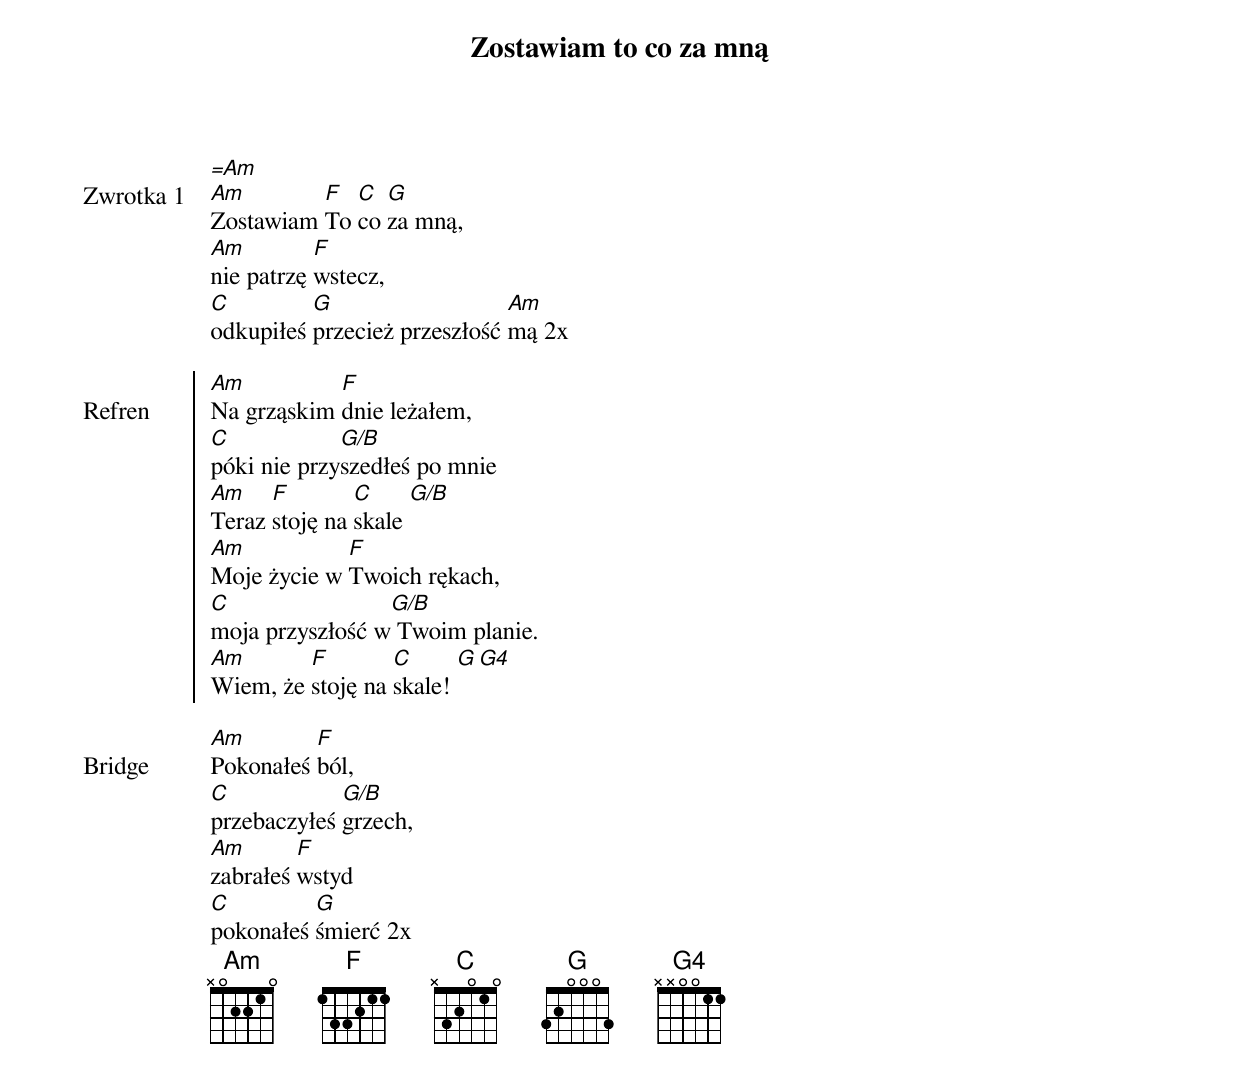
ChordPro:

{title: Zostawiam to co za mną}
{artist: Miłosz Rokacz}

{start_of_verse: Zwrotka 1}
[=Am]
[Am]Zostawiam [F]To [C]co [G]za mną,
[Am]nie patrzę [F]wstecz,
[C]odkupiłeś [G]przecież przeszłość [Am]mą 2x
{end_of_verse: Zwrotka 1}

{start_of_chorus: Refren}
[Am]Na grząskim [F]dnie leżałem,
[C]póki nie przy[G/B]szedłeś po mnie
[Am]Teraz [F]stoję na [C]skale [G/B]
[Am]Moje życie w [F]Twoich rękach,
[C]moja przyszłość w[G/B] Twoim planie.
[Am]Wiem, że [F]stoję na [C]skale! [G][G4]
{end_of_chorus: Refren}

{start_of_bridge: Bridge}
[Am]Pokonałeś [F]ból,
[C]przebaczyłeś [G/B]grzech,
[Am]zabrałeś [F]wstyd
[C]pokonałeś [G]śmierć 2x
{end_of_bridge: Bridge}
